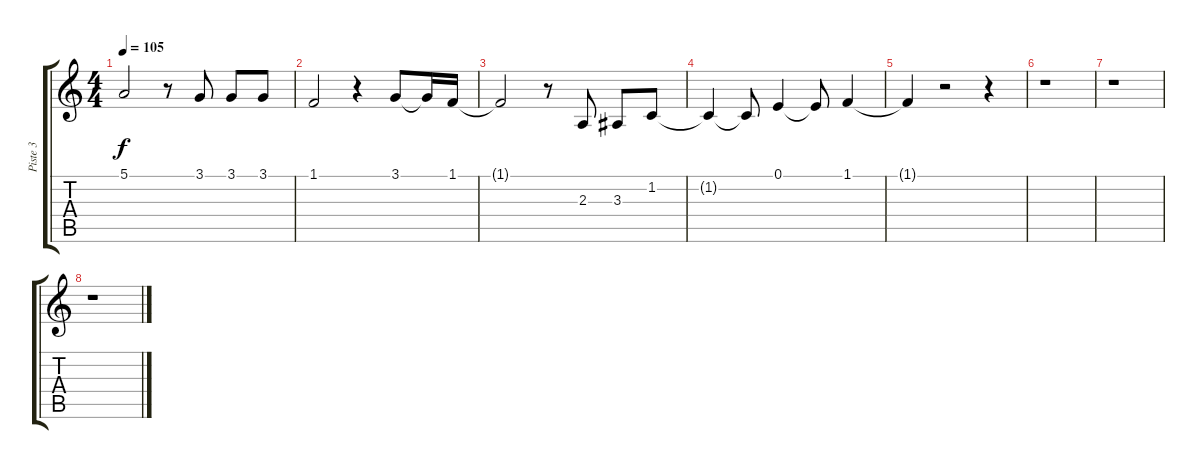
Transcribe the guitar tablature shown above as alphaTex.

\track ("Piste 3" "Piste 3") {instrument flute}
\staff {score tabs}
\tuning (E4 B3 G3 D3 A2 E2) {hide}
\ts (4 4)
\tempo 105
\clef g2
\ks c
5.1.2{dy f} r.8 3.1.8 3.1.8 3.1.8 |
1.1.2 r.4 3.1.8 3.1{t}.16 1.1.16 |
1.1{t}.2 r.8 2.3.8 3.3.8 1.2.8 |
1.2{t}.4 1.2{t}.8 0.1.4 0.1{t}.8 1.1.4 |
1.1{t}.4 r.2 r.4 |
r.1 |
r.1 |
r.1
